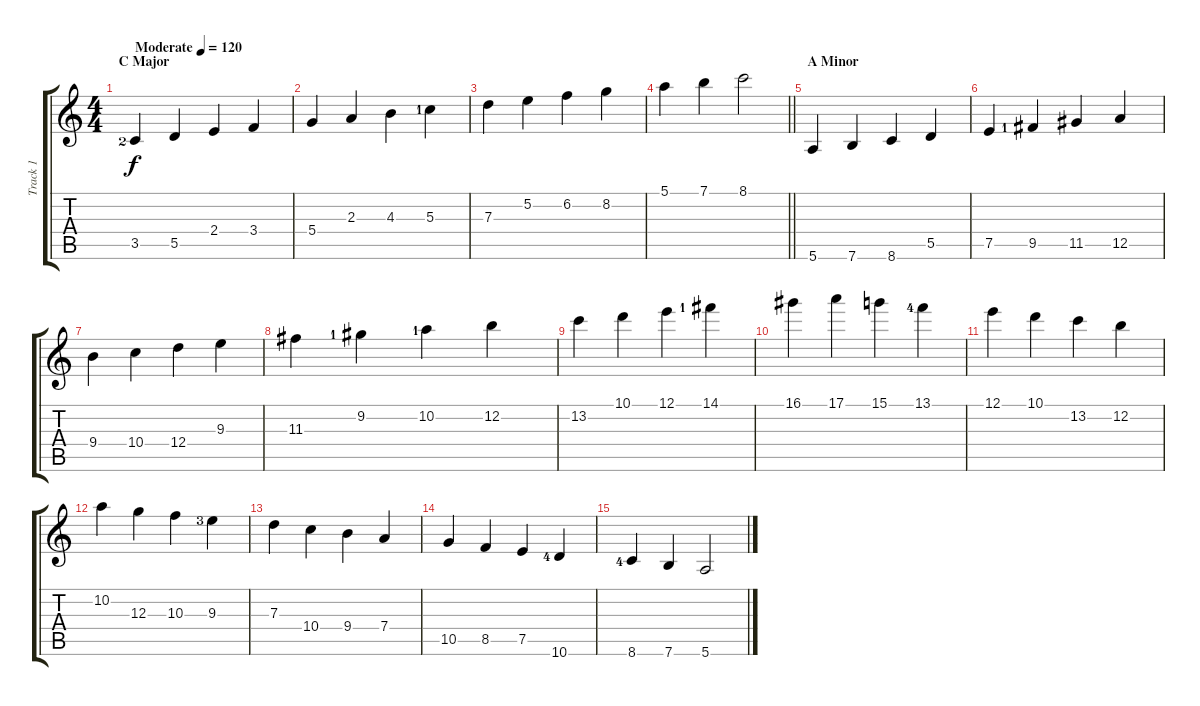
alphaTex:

\track ("Track 1" "Track 1") {instrument acousticguitarsteel}
\staff {score tabs}
\tuning (E4 B3 G3 D3 A2 E2) {hide}
\ts (4 4)
\section ("" "C Major")
\tempo (120 "Moderate")
\clef g2
\ks c
3.5{lf 3}.4{dy f instrument acousticguitarsteel} 5.5.4 2.4.4 3.4.4 |
5.4.4 2.3.4 4.3.4 5.3{lf 2}.4 |
7.3.4 5.2.4 6.2.4 8.2.4 |
\barLineRight lightlight
5.1.4 7.1.4 8.1.2 |
\section ("" "A Minor")
5.6.4 7.6.4 8.6.4 5.5.4 |
7.5.4 9.5{lf 2}.4 11.5.4 12.5.4 |
9.4.4 10.4.4 12.4.4 9.3.4 |
11.3.4 9.2{lf 2}.4 10.2{lf 2}.4 12.2.4 |
13.2.4 10.1.4 12.1.4 14.1{lf 2}.4 |
16.1.4 17.1.4 15.1.4 13.1{lf 5}.4 |
12.1.4 10.1.4 13.2.4 12.2.4 |
10.2.4 12.3.4 10.3.4 9.3{lf 4}.4 |
7.3.4 10.4.4 9.4.4 7.4.4 |
10.5.4 8.5.4 7.5.4 10.6{lf 5}.4 |
8.6{lf 5}.4 7.6.4 5.6.2
